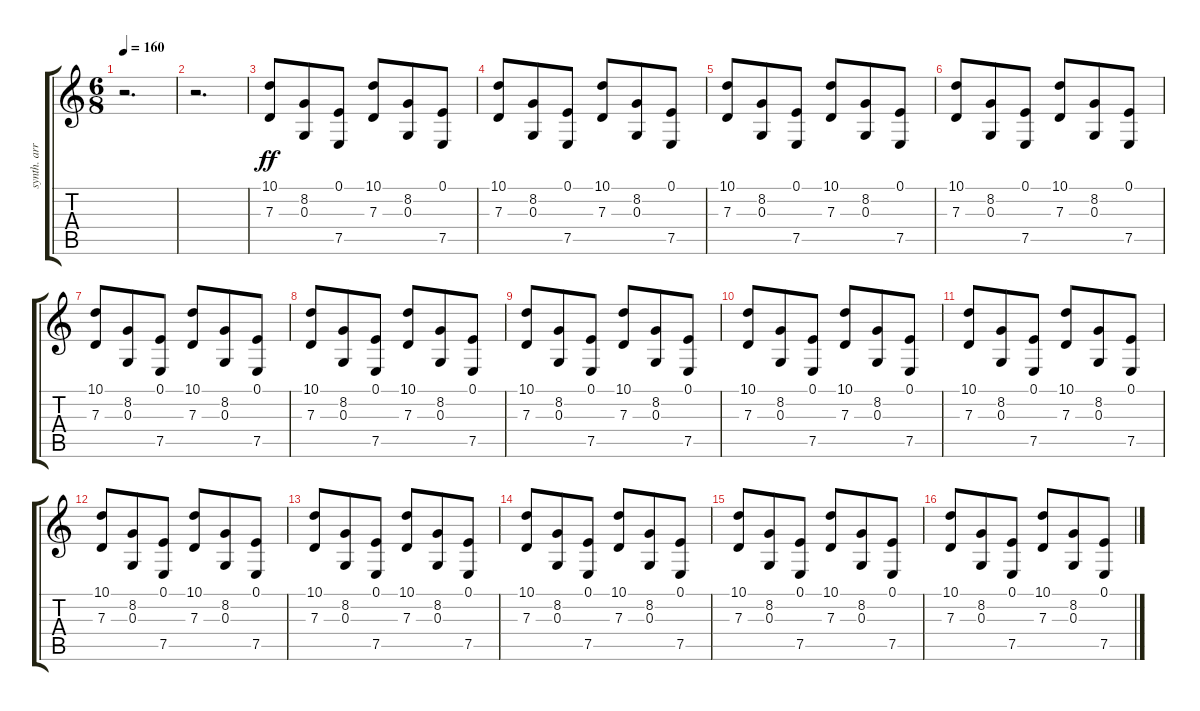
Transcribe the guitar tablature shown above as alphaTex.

\track ("synth. arrangé pour guitare" "synth. arr") {instrument musicbox}
\staff {score tabs}
\tuning (E4 B3 G3 D3 A2 E2) {hide}
\ts (6 8)
\tempo 160
\clef g2
\ks c
r.2{d dy ff instrument musicbox} |
r.2{d} |
(10.1 7.3).8 (8.2 0.3).8 (0.1 7.5).8 (10.1 7.3).8 (8.2 0.3).8 (0.1 7.5).8 |
(10.1 7.3).8 (8.2 0.3).8 (0.1 7.5).8 (10.1 7.3).8 (8.2 0.3).8 (0.1 7.5).8 |
(10.1 7.3).8 (8.2 0.3).8 (0.1 7.5).8 (10.1 7.3).8 (8.2 0.3).8 (0.1 7.5).8 |
(10.1 7.3).8 (8.2 0.3).8 (0.1 7.5).8 (10.1 7.3).8 (8.2 0.3).8 (0.1 7.5).8 |
(10.1 7.3).8 (8.2 0.3).8 (0.1 7.5).8 (10.1 7.3).8 (8.2 0.3).8 (0.1 7.5).8 |
(10.1 7.3).8 (8.2 0.3).8 (0.1 7.5).8 (10.1 7.3).8 (8.2 0.3).8 (0.1 7.5).8 |
(10.1 7.3).8 (8.2 0.3).8 (0.1 7.5).8 (10.1 7.3).8 (8.2 0.3).8 (0.1 7.5).8 |
(10.1 7.3).8 (8.2 0.3).8 (0.1 7.5).8 (10.1 7.3).8 (8.2 0.3).8 (0.1 7.5).8 |
(10.1 7.3).8 (8.2 0.3).8 (0.1 7.5).8 (10.1 7.3).8 (8.2 0.3).8 (0.1 7.5).8 |
(10.1 7.3).8 (8.2 0.3).8 (0.1 7.5).8 (10.1 7.3).8 (8.2 0.3).8 (0.1 7.5).8 |
(10.1 7.3).8 (8.2 0.3).8 (0.1 7.5).8 (10.1 7.3).8 (8.2 0.3).8 (0.1 7.5).8 |
(10.1 7.3).8 (8.2 0.3).8 (0.1 7.5).8 (10.1 7.3).8 (8.2 0.3).8 (0.1 7.5).8 |
(10.1 7.3).8 (8.2 0.3).8 (0.1 7.5).8 (10.1 7.3).8 (8.2 0.3).8 (0.1 7.5).8 |
(10.1 7.3).8 (8.2 0.3).8 (0.1 7.5).8 (10.1 7.3).8 (8.2 0.3).8 (0.1 7.5).8
